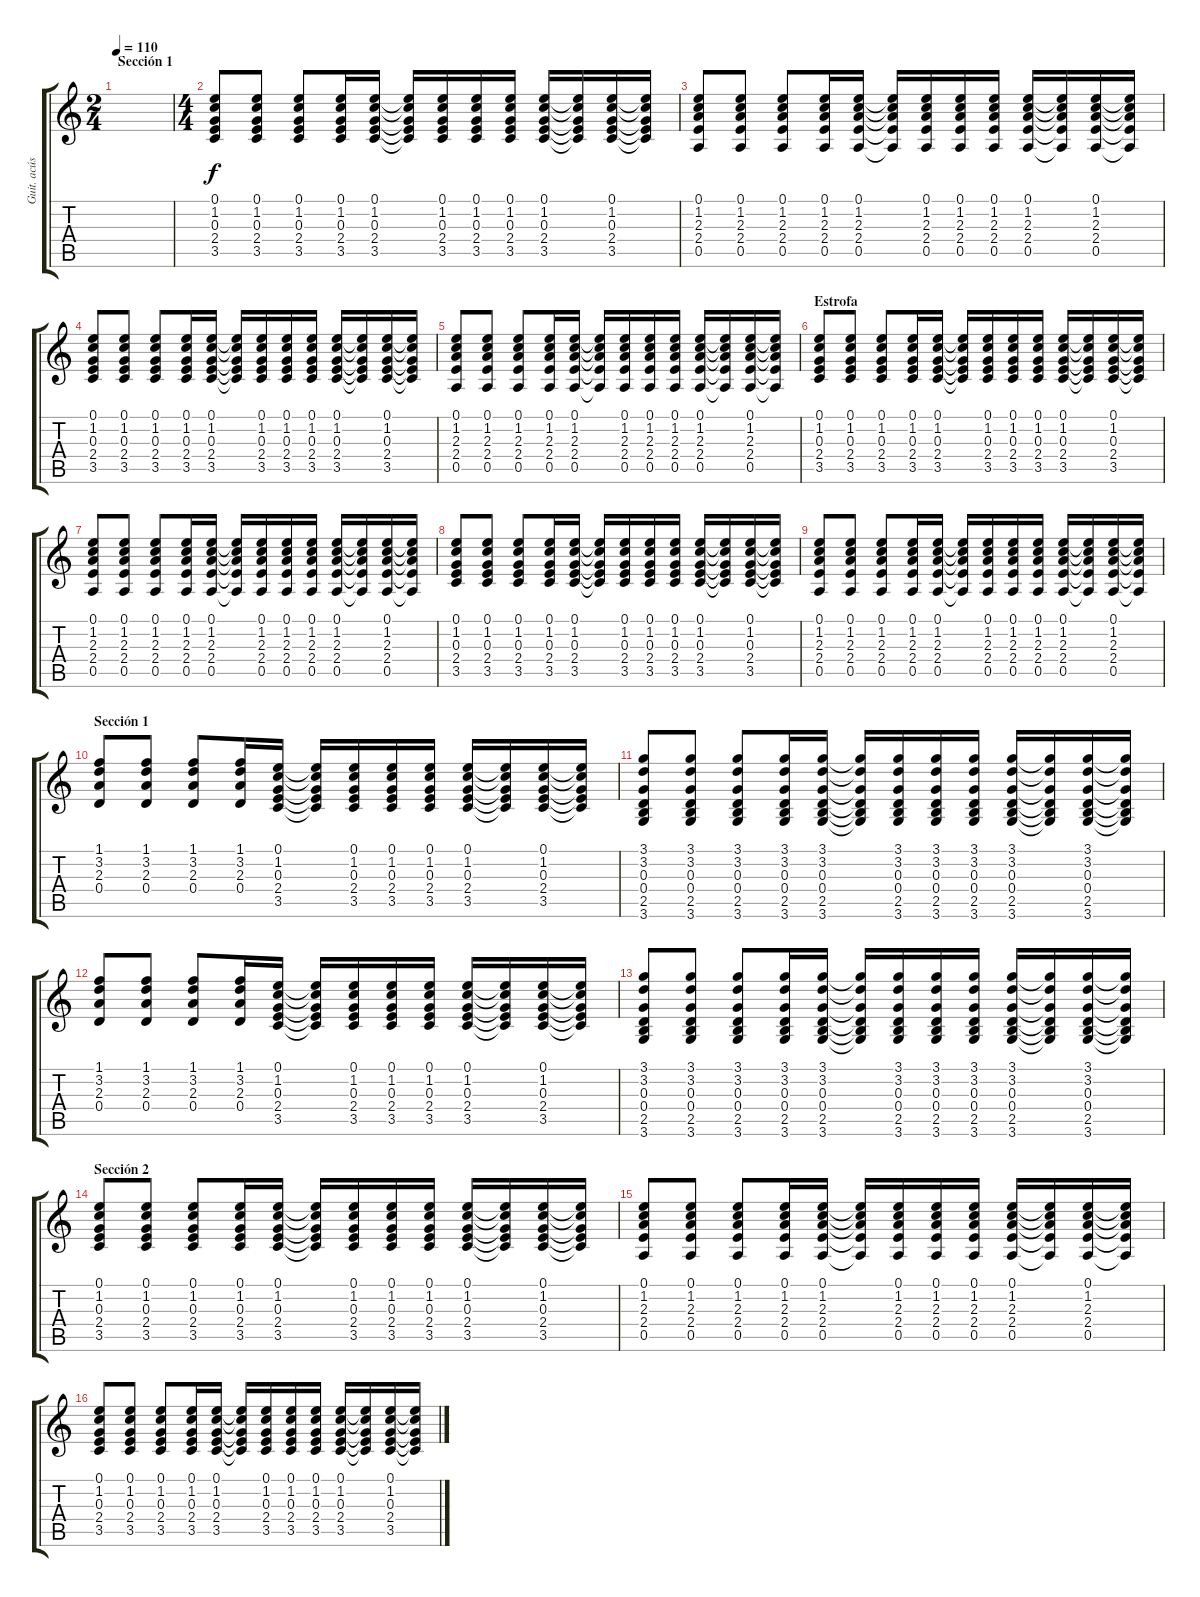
\track ("Guit. acústica" "Guit. acús") {instrument acousticguitarsteel}
\staff {score tabs}
\tuning (E4 B3 G3 D3 A2 E2) {hide}
\ts (2 4)
\section ("" "Sección 1")
\tempo 110
\clef g2
\ks c
|
\ts (4 4)
(0.1 1.2 0.3 2.4 3.5).8 (0.1 1.2 0.3 2.4 3.5).8 (0.1 1.2 0.3 2.4 3.5).8 (0.1 1.2 0.3 2.4 3.5).16 (0.1 1.2 0.3 2.4 3.5).16 (0.1{t} 1.2{t} 0.3{t} 2.4{t} 3.5{t}).16 (0.1 1.2 0.3 2.4 3.5).16 (0.1 1.2 0.3 2.4 3.5).16 (0.1 1.2 0.3 2.4 3.5).16 (0.1 1.2 0.3 2.4 3.5).16 (0.1{t} 1.2{t} 0.3{t} 2.4{t} 3.5{t}).16 (0.1 1.2 0.3 2.4 3.5).16 (0.1{t} 1.2{t} 0.3{t} 2.4{t} 3.5{t}).16 |
(0.1 1.2 2.3 2.4 0.5).8 (0.1 1.2 2.3 2.4 0.5).8 (0.1 1.2 2.3 2.4 0.5).8 (0.1 1.2 2.3 2.4 0.5).16 (0.1 1.2 2.3 2.4 0.5).16 (0.1{t} 1.2{t} 2.3{t} 2.4{t} 0.5{t}).16 (0.1 1.2 2.3 2.4 0.5).16 (0.1 1.2 2.3 2.4 0.5).16 (0.1 1.2 2.3 2.4 0.5).16 (0.1 1.2 2.3 2.4 0.5).16 (0.1{t} 1.2{t} 2.3{t} 2.4{t} 0.5{t}).16 (0.1 1.2 2.3 2.4 0.5).16 (0.1{t} 1.2{t} 2.3{t} 2.4{t} 0.5{t}).16 |
(0.1 1.2 0.3 2.4 3.5).8 (0.1 1.2 0.3 2.4 3.5).8 (0.1 1.2 0.3 2.4 3.5).8 (0.1 1.2 0.3 2.4 3.5).16 (0.1 1.2 0.3 2.4 3.5).16 (0.1{t} 1.2{t} 0.3{t} 2.4{t} 3.5{t}).16 (0.1 1.2 0.3 2.4 3.5).16 (0.1 1.2 0.3 2.4 3.5).16 (0.1 1.2 0.3 2.4 3.5).16 (0.1 1.2 0.3 2.4 3.5).16 (0.1{t} 1.2{t} 0.3{t} 2.4{t} 3.5{t}).16 (0.1 1.2 0.3 2.4 3.5).16 (0.1{t} 1.2{t} 0.3{t} 2.4{t} 3.5{t}).16 |
(0.1 1.2 2.3 2.4 0.5).8 (0.1 1.2 2.3 2.4 0.5).8 (0.1 1.2 2.3 2.4 0.5).8 (0.1 1.2 2.3 2.4 0.5).16 (0.1 1.2 2.3 2.4 0.5).16 (0.1{t} 1.2{t} 2.3{t} 2.4{t} 0.5{t}).16 (0.1 1.2 2.3 2.4 0.5).16 (0.1 1.2 2.3 2.4 0.5).16 (0.1 1.2 2.3 2.4 0.5).16 (0.1 1.2 2.3 2.4 0.5).16 (0.1{t} 1.2{t} 2.3{t} 2.4{t} 0.5{t}).16 (0.1 1.2 2.3 2.4 0.5).16 (0.1{t} 1.2{t} 2.3{t} 2.4{t} 0.5{t}).16 |
\section ("" "Estrofa")
(0.1 1.2 0.3 2.4 3.5).8 (0.1 1.2 0.3 2.4 3.5).8 (0.1 1.2 0.3 2.4 3.5).8 (0.1 1.2 0.3 2.4 3.5).16 (0.1 1.2 0.3 2.4 3.5).16 (0.1{t} 1.2{t} 0.3{t} 2.4{t} 3.5{t}).16 (0.1 1.2 0.3 2.4 3.5).16 (0.1 1.2 0.3 2.4 3.5).16 (0.1 1.2 0.3 2.4 3.5).16 (0.1 1.2 0.3 2.4 3.5).16 (0.1{t} 1.2{t} 0.3{t} 2.4{t} 3.5{t}).16 (0.1 1.2 0.3 2.4 3.5).16 (0.1{t} 1.2{t} 0.3{t} 2.4{t} 3.5{t}).16 |
(0.1 1.2 2.3 2.4 0.5).8 (0.1 1.2 2.3 2.4 0.5).8 (0.1 1.2 2.3 2.4 0.5).8 (0.1 1.2 2.3 2.4 0.5).16 (0.1 1.2 2.3 2.4 0.5).16 (0.1{t} 1.2{t} 2.3{t} 2.4{t} 0.5{t}).16 (0.1 1.2 2.3 2.4 0.5).16 (0.1 1.2 2.3 2.4 0.5).16 (0.1 1.2 2.3 2.4 0.5).16 (0.1 1.2 2.3 2.4 0.5).16 (0.1{t} 1.2{t} 2.3{t} 2.4{t} 0.5{t}).16 (0.1 1.2 2.3 2.4 0.5).16 (0.1{t} 1.2{t} 2.3{t} 2.4{t} 0.5{t}).16 |
(0.1 1.2 0.3 2.4 3.5).8 (0.1 1.2 0.3 2.4 3.5).8 (0.1 1.2 0.3 2.4 3.5).8 (0.1 1.2 0.3 2.4 3.5).16 (0.1 1.2 0.3 2.4 3.5).16 (0.1{t} 1.2{t} 0.3{t} 2.4{t} 3.5{t}).16 (0.1 1.2 0.3 2.4 3.5).16 (0.1 1.2 0.3 2.4 3.5).16 (0.1 1.2 0.3 2.4 3.5).16 (0.1 1.2 0.3 2.4 3.5).16 (0.1{t} 1.2{t} 0.3{t} 2.4{t} 3.5{t}).16 (0.1 1.2 0.3 2.4 3.5).16 (0.1{t} 1.2{t} 0.3{t} 2.4{t} 3.5{t}).16 |
(0.1 1.2 2.3 2.4 0.5).8 (0.1 1.2 2.3 2.4 0.5).8 (0.1 1.2 2.3 2.4 0.5).8 (0.1 1.2 2.3 2.4 0.5).16 (0.1 1.2 2.3 2.4 0.5).16 (0.1{t} 1.2{t} 2.3{t} 2.4{t} 0.5{t}).16 (0.1 1.2 2.3 2.4 0.5).16 (0.1 1.2 2.3 2.4 0.5).16 (0.1 1.2 2.3 2.4 0.5).16 (0.1 1.2 2.3 2.4 0.5).16 (0.1{t} 1.2{t} 2.3{t} 2.4{t} 0.5{t}).16 (0.1 1.2 2.3 2.4 0.5).16 (0.1{t} 1.2{t} 2.3{t} 2.4{t} 0.5{t}).16 |
\section ("" "Sección 1")
(1.1 3.2 2.3 0.4).8 (1.1 3.2 2.3 0.4).8 (1.1 3.2 2.3 0.4).8 (1.1 3.2 2.3 0.4).16 (0.1 1.2 0.3 2.4 3.5).16 (0.1{t} 1.2{t} 0.3{t} 2.4{t} 3.5{t}).16 (0.1 1.2 0.3 2.4 3.5).16 (0.1 1.2 0.3 2.4 3.5).16 (0.1 1.2 0.3 2.4 3.5).16 (0.1 1.2 0.3 2.4 3.5).16 (0.1{t} 1.2{t} 0.3{t} 2.4{t} 3.5{t}).16 (0.1 1.2 0.3 2.4 3.5).16 (0.1{t} 1.2{t} 0.3{t} 2.4{t} 3.5{t}).16 |
(3.1 3.2 0.3 0.4 2.5 3.6).8 (3.1 3.2 0.3 0.4 2.5 3.6).8 (3.1 3.2 0.3 0.4 2.5 3.6).8 (3.1 3.2 0.3 0.4 2.5 3.6).16 (3.1 3.2 0.3 0.4 2.5 3.6).16 (3.1{t} 3.2{t} 0.3{t} 0.4{t} 2.5{t} 3.6{t}).16 (3.1 3.2 0.3 0.4 2.5 3.6).16 (3.1 3.2 0.3 0.4 2.5 3.6).16 (3.1 3.2 0.3 0.4 2.5 3.6).16 (3.1 3.2 0.3 0.4 2.5 3.6).16 (3.1{t} 3.2{t} 0.3{t} 0.4{t} 2.5{t} 3.6{t}).16 (3.1 3.2 0.3 0.4 2.5 3.6).16 (3.1{t} 3.2{t} 0.3{t} 0.4{t} 2.5{t} 3.6{t}).16 |
(1.1 3.2 2.3 0.4).8 (1.1 3.2 2.3 0.4).8 (1.1 3.2 2.3 0.4).8 (1.1 3.2 2.3 0.4).16 (0.1 1.2 0.3 2.4 3.5).16 (0.1{t} 1.2{t} 0.3{t} 2.4{t} 3.5{t}).16 (0.1 1.2 0.3 2.4 3.5).16 (0.1 1.2 0.3 2.4 3.5).16 (0.1 1.2 0.3 2.4 3.5).16 (0.1 1.2 0.3 2.4 3.5).16 (0.1{t} 1.2{t} 0.3{t} 2.4{t} 3.5{t}).16 (0.1 1.2 0.3 2.4 3.5).16 (0.1{t} 1.2{t} 0.3{t} 2.4{t} 3.5{t}).16 |
(3.1 3.2 0.3 0.4 2.5 3.6).8 (3.1 3.2 0.3 0.4 2.5 3.6).8 (3.1 3.2 0.3 0.4 2.5 3.6).8 (3.1 3.2 0.3 0.4 2.5 3.6).16 (3.1 3.2 0.3 0.4 2.5 3.6).16 (3.1{t} 3.2{t} 0.3{t} 0.4{t} 2.5{t} 3.6{t}).16 (3.1 3.2 0.3 0.4 2.5 3.6).16 (3.1 3.2 0.3 0.4 2.5 3.6).16 (3.1 3.2 0.3 0.4 2.5 3.6).16 (3.1 3.2 0.3 0.4 2.5 3.6).16 (3.1{t} 3.2{t} 0.3{t} 0.4{t} 2.5{t} 3.6{t}).16 (3.1 3.2 0.3 0.4 2.5 3.6).16 (3.1{t} 3.2{t} 0.3{t} 0.4{t} 2.5{t} 3.6{t}).16 |
\section ("" "Sección 2")
(0.1 1.2 0.3 2.4 3.5).8 (0.1 1.2 0.3 2.4 3.5).8 (0.1 1.2 0.3 2.4 3.5).8 (0.1 1.2 0.3 2.4 3.5).16 (0.1 1.2 0.3 2.4 3.5).16 (0.1{t} 1.2{t} 0.3{t} 2.4{t} 3.5{t}).16 (0.1 1.2 0.3 2.4 3.5).16 (0.1 1.2 0.3 2.4 3.5).16 (0.1 1.2 0.3 2.4 3.5).16 (0.1 1.2 0.3 2.4 3.5).16 (0.1{t} 1.2{t} 0.3{t} 2.4{t} 3.5{t}).16 (0.1 1.2 0.3 2.4 3.5).16 (0.1{t} 1.2{t} 0.3{t} 2.4{t} 3.5{t}).16 |
(0.1 1.2 2.3 2.4 0.5).8 (0.1 1.2 2.3 2.4 0.5).8 (0.1 1.2 2.3 2.4 0.5).8 (0.1 1.2 2.3 2.4 0.5).16 (0.1 1.2 2.3 2.4 0.5).16 (0.1{t} 1.2{t} 2.3{t} 2.4{t} 0.5{t}).16 (0.1 1.2 2.3 2.4 0.5).16 (0.1 1.2 2.3 2.4 0.5).16 (0.1 1.2 2.3 2.4 0.5).16 (0.1 1.2 2.3 2.4 0.5).16 (0.1{t} 1.2{t} 2.3{t} 2.4{t} 0.5{t}).16 (0.1 1.2 2.3 2.4 0.5).16 (0.1{t} 1.2{t} 2.3{t} 2.4{t} 0.5{t}).16 |
(0.1 1.2 0.3 2.4 3.5).8 (0.1 1.2 0.3 2.4 3.5).8 (0.1 1.2 0.3 2.4 3.5).8 (0.1 1.2 0.3 2.4 3.5).16 (0.1 1.2 0.3 2.4 3.5).16 (0.1{t} 1.2{t} 0.3{t} 2.4{t} 3.5{t}).16 (0.1 1.2 0.3 2.4 3.5).16 (0.1 1.2 0.3 2.4 3.5).16 (0.1 1.2 0.3 2.4 3.5).16 (0.1 1.2 0.3 2.4 3.5).16 (0.1{t} 1.2{t} 0.3{t} 2.4{t} 3.5{t}).16 (0.1 1.2 0.3 2.4 3.5).16 (0.1{t} 1.2{t} 0.3{t} 2.4{t} 3.5{t}).16
